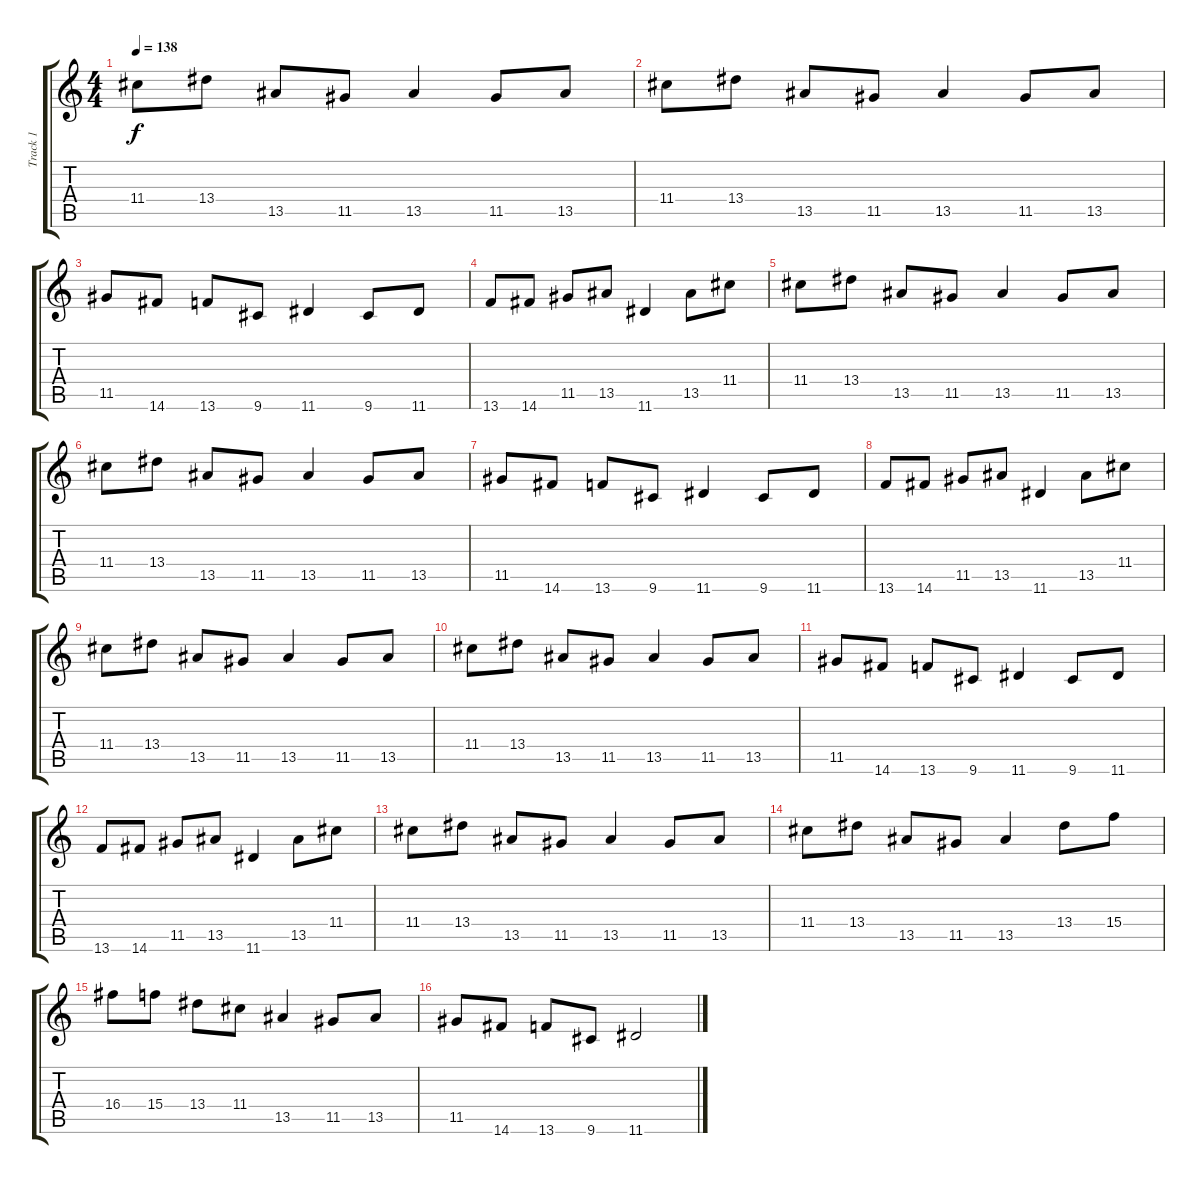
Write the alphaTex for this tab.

\track ("Track 1" "Track 1") {instrument overdrivenguitar}
\staff {score tabs}
\tuning (E4 B3 G3 D3 A2 E2) {hide}
\ts (4 4)
\tempo 138
\clef g2
\ks c
11.4.8{dy f} 13.4.8 13.5.8 11.5.8 13.5.4 11.5.8 13.5.8 |
11.4.8 13.4.8 13.5.8 11.5.8 13.5.4 11.5.8 13.5.8 |
11.5.8 14.6.8 13.6.8 9.6.8 11.6.4 9.6.8 11.6.8 |
13.6.8 14.6.8 11.5.8 13.5.8 11.6.4 13.5.8 11.4.8 |
11.4.8 13.4.8 13.5.8 11.5.8 13.5.4 11.5.8 13.5.8 |
11.4.8 13.4.8 13.5.8 11.5.8 13.5.4 11.5.8 13.5.8 |
11.5.8 14.6.8 13.6.8 9.6.8 11.6.4 9.6.8 11.6.8 |
13.6.8 14.6.8 11.5.8 13.5.8 11.6.4 13.5.8 11.4.8 |
11.4.8 13.4.8 13.5.8 11.5.8 13.5.4 11.5.8 13.5.8 |
11.4.8 13.4.8 13.5.8 11.5.8 13.5.4 11.5.8 13.5.8 |
11.5.8 14.6.8 13.6.8 9.6.8 11.6.4 9.6.8 11.6.8 |
13.6.8 14.6.8 11.5.8 13.5.8 11.6.4 13.5.8 11.4.8 |
11.4.8 13.4.8 13.5.8 11.5.8 13.5.4 11.5.8 13.5.8 |
11.4.8 13.4.8 13.5.8 11.5.8 13.5.4 13.4.8 15.4.8 |
16.4.8 15.4.8 13.4.8 11.4.8 13.5.4 11.5.8 13.5.8 |
11.5.8 14.6.8 13.6.8 9.6.8 11.6.2
